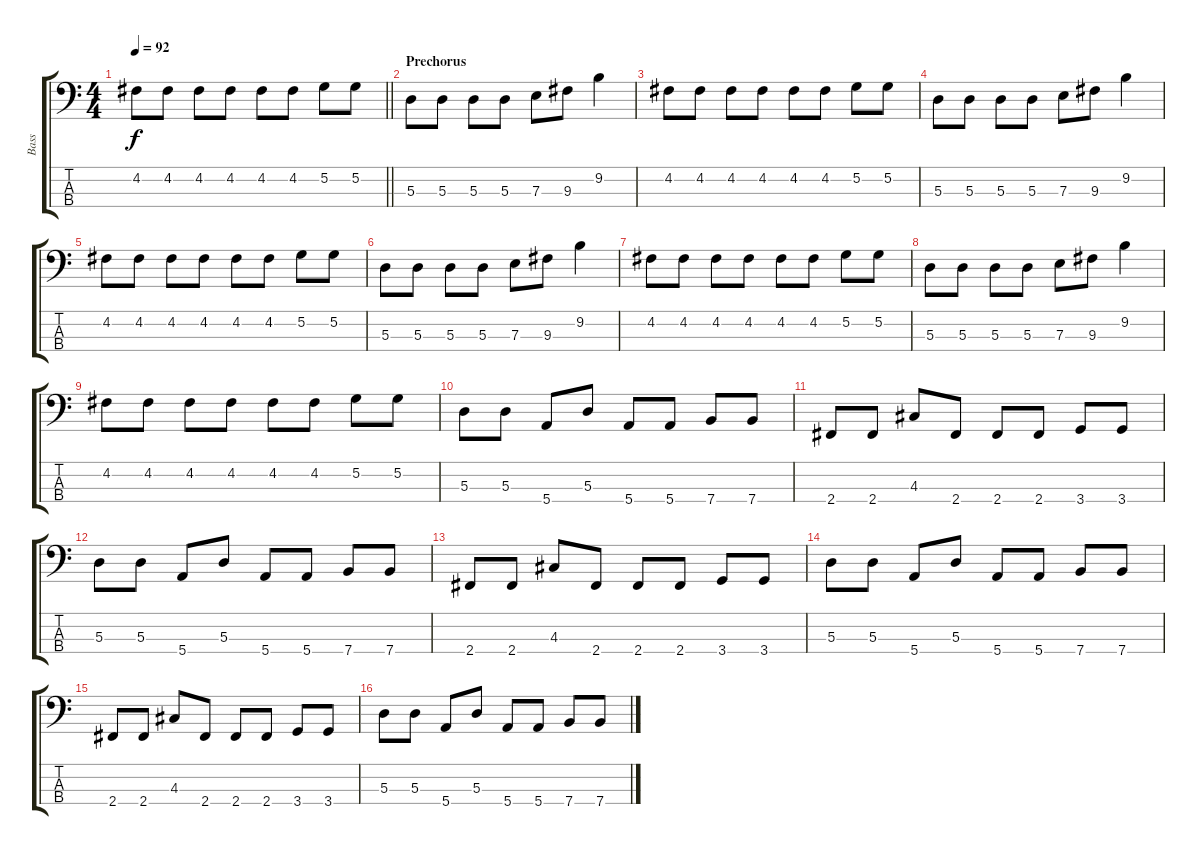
\track ("Bass" "Bass") {instrument electricbassfinger}
\staff {score tabs}
\tuning (G2 D2 A1 E1) {hide}
\ts (4 4)
\tempo 92
\clef f4
\barLineRight lightlight
\ks c
4.2.8{dy f} 4.2.8 4.2.8 4.2.8 4.2.8 4.2.8 5.2.8 5.2.8 |
\section ("" "Prechorus")
5.3.8 5.3.8 5.3.8 5.3.8 7.3.8 9.3.8 9.2.4 |
4.2.8 4.2.8 4.2.8 4.2.8 4.2.8 4.2.8 5.2.8 5.2.8 |
5.3.8 5.3.8 5.3.8 5.3.8 7.3.8 9.3.8 9.2.4 |
4.2.8 4.2.8 4.2.8 4.2.8 4.2.8 4.2.8 5.2.8 5.2.8 |
5.3.8 5.3.8 5.3.8 5.3.8 7.3.8 9.3.8 9.2.4 |
4.2.8 4.2.8 4.2.8 4.2.8 4.2.8 4.2.8 5.2.8 5.2.8 |
5.3.8 5.3.8 5.3.8 5.3.8 7.3.8 9.3.8 9.2.4 |
4.2.8 4.2.8 4.2.8 4.2.8 4.2.8 4.2.8 5.2.8 5.2.8 |
5.3.8 5.3.8 5.4.8 5.3.8 5.4.8 5.4.8 7.4.8 7.4.8 |
2.4.8 2.4.8 4.3.8 2.4.8 2.4.8 2.4.8 3.4.8 3.4.8 |
5.3.8 5.3.8 5.4.8 5.3.8 5.4.8 5.4.8 7.4.8 7.4.8 |
2.4.8 2.4.8 4.3.8 2.4.8 2.4.8 2.4.8 3.4.8 3.4.8 |
5.3.8 5.3.8 5.4.8 5.3.8 5.4.8 5.4.8 7.4.8 7.4.8 |
2.4.8 2.4.8 4.3.8 2.4.8 2.4.8 2.4.8 3.4.8 3.4.8 |
5.3.8 5.3.8 5.4.8 5.3.8 5.4.8 5.4.8 7.4.8 7.4.8
